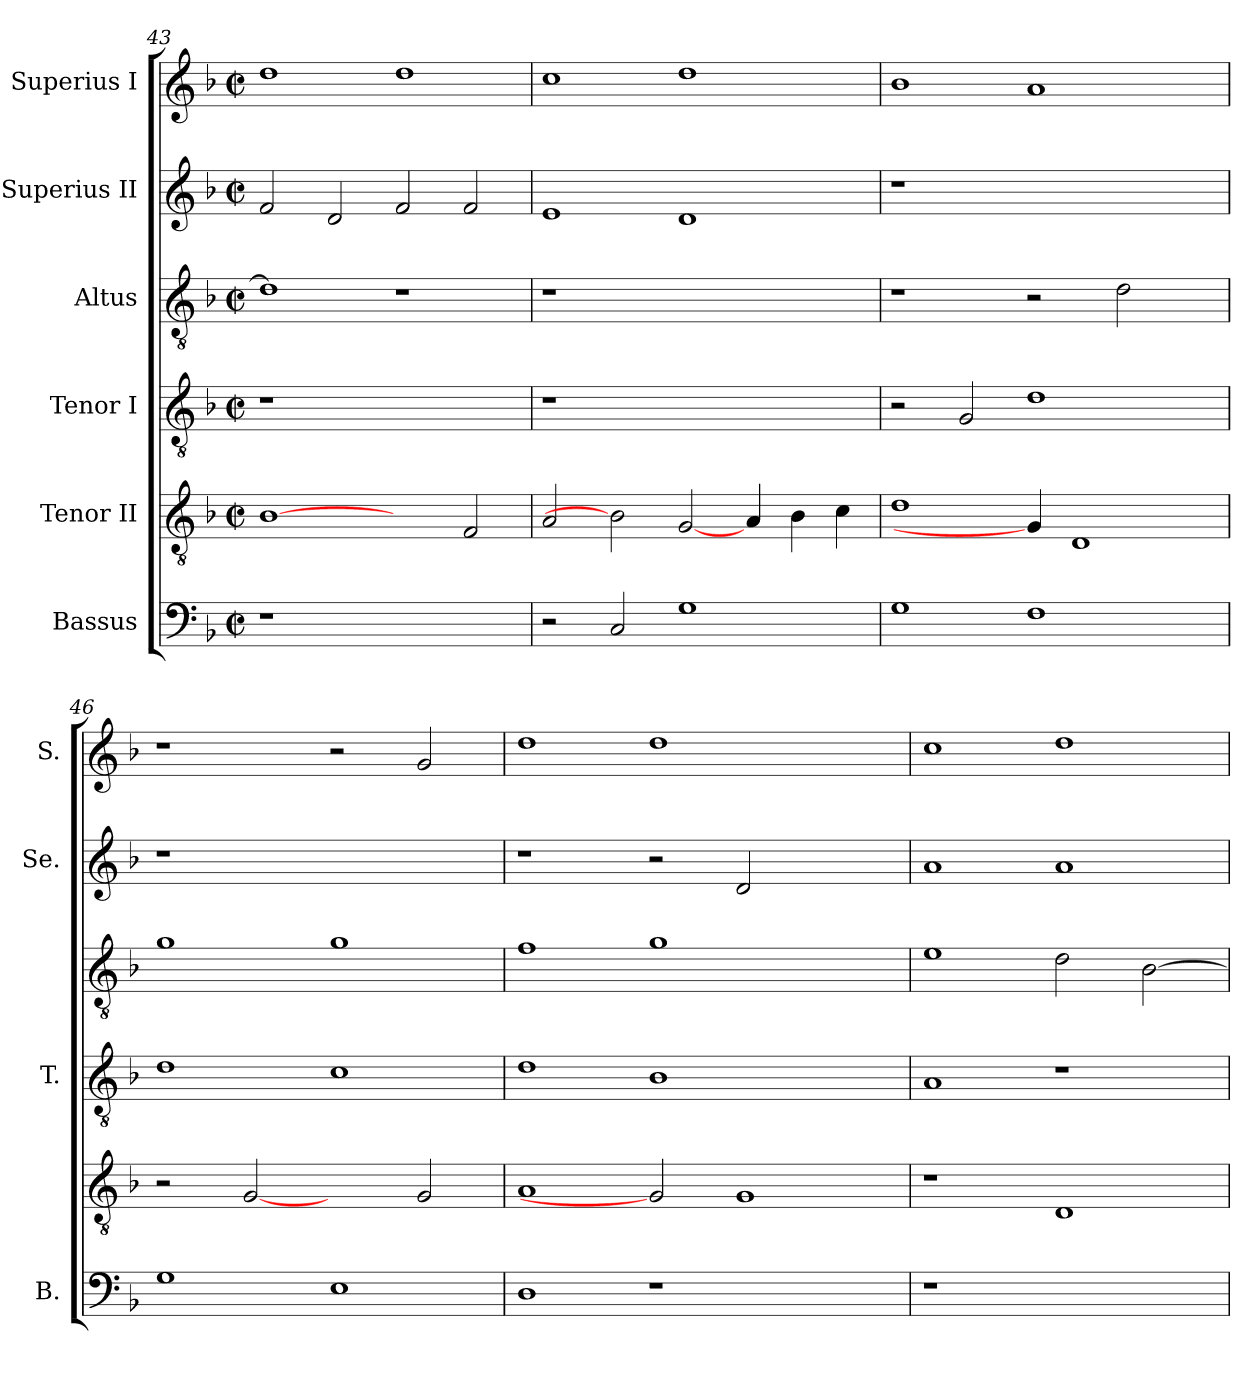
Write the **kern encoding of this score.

**kern	**kern	**kern	**kern	**kern	**kern
*part6	*part5	*part4	*part3	*part2	*part1
*staff6	*staff5	*staff4	*staff3	*staff2	*staff1
*I"Bassus	*I"Tenor II	*I"Tenor I	*I"Altus	*I"Superius II	*I"Superius I
*I'B.	*	*I'T.	*	*I'Se.	*I'S.
*clefF4	*clefGv2	*clefGv2	*clefGv2	*clefG2	*clefG2
*	*ITrd7c12	*ITrd7c12	*ITrd7c12	*	*
*k[b-]	*k[b-]	*k[b-]	*k[b-]	*k[b-]	*k[b-]
*F:	*F:	*F:	*F:	*F:	*F:
*M2/2	*M2/2	*M2/2	*M2/2	*M2/2	*M2/2
*met(c|)	*met(c|)	*met(c|)	*met(c|)	*met(c|)	*met(c|)
=43	=43	=43	=43	=43	=43
!LO:N:vis=1	!	!LO:N:vis=1	!	!	!
1r	[1BB-i	1r	1Di]	2fi/	1ddi
.	.	.	.	2di/	.
1ryy	2ryy	1ryy	1r	2fi/	1ddi
.	2FFi/	.	.	2fi/	.
=44	=44	=44	=44	=44	=44
!	!	!LO:N:vis=1	!LO:N:vis=1	!	!
2r	2AAi/	1r	1r	1ei	1cci
2Ci/	2BB-i]	.	.	.	.
1Gi	[2GGi/	1ryy	1ryy	1di	1ddi
.	4AAi/	.	.	.	.
.	4BB-i\	.	.	.	.
4ryy	4Ci\	4ryy	4ryy	4ryy	4ryy
!!LO:LB:g=z
=45	=45	=45	=45	=45	=45
!	!	!	!	!LO:N:vis=1	!
1Gi	1Di	2r	1r	1r	1b-i
.	.	2GGi/	.	.	.
1Fi	4GGi/]	1Di	2r	1ryy	1ai
.	1DDi	.	.	.	.
.	.	.	2Di\	.	.
4ryy	.	4ryy	4ryy	4ryy	4ryy
=46	=46	=46	=46	=46	=46
!	!	!	!	!LO:N:vis=1	!
1Gi	2r	1Di	1Gi	1r	1r
.	[2GGi	.	.	.	.
1Ei	2ryy	1Ci	1Gi	1ryy	2r
.	2GGi/	.	.	.	2gi/
=47	=47	=47	=47	=47	=47
1Di	1AAi	1Di	1Fi	1r	1ddi
1r	2GGi]	1BB-i	1Gi	2r	1ddi
.	1GGi	.	.	2di/	.
2ryy	.	2ryy	2ryy	2ryy	2ryy
=48	=48	=48	=48	=48	=48
!LO:N:vis=1	!	!	!	!	!
1r	1r	1AAi	1Ei	1ai	1cci
1ryy	1DDi	1r	2Di\	1ai	1ddi
.	.	.	[>2BB-i\	.	.
=	=	=	=	=	=
*-	*-	*-	*-	*-	*-
